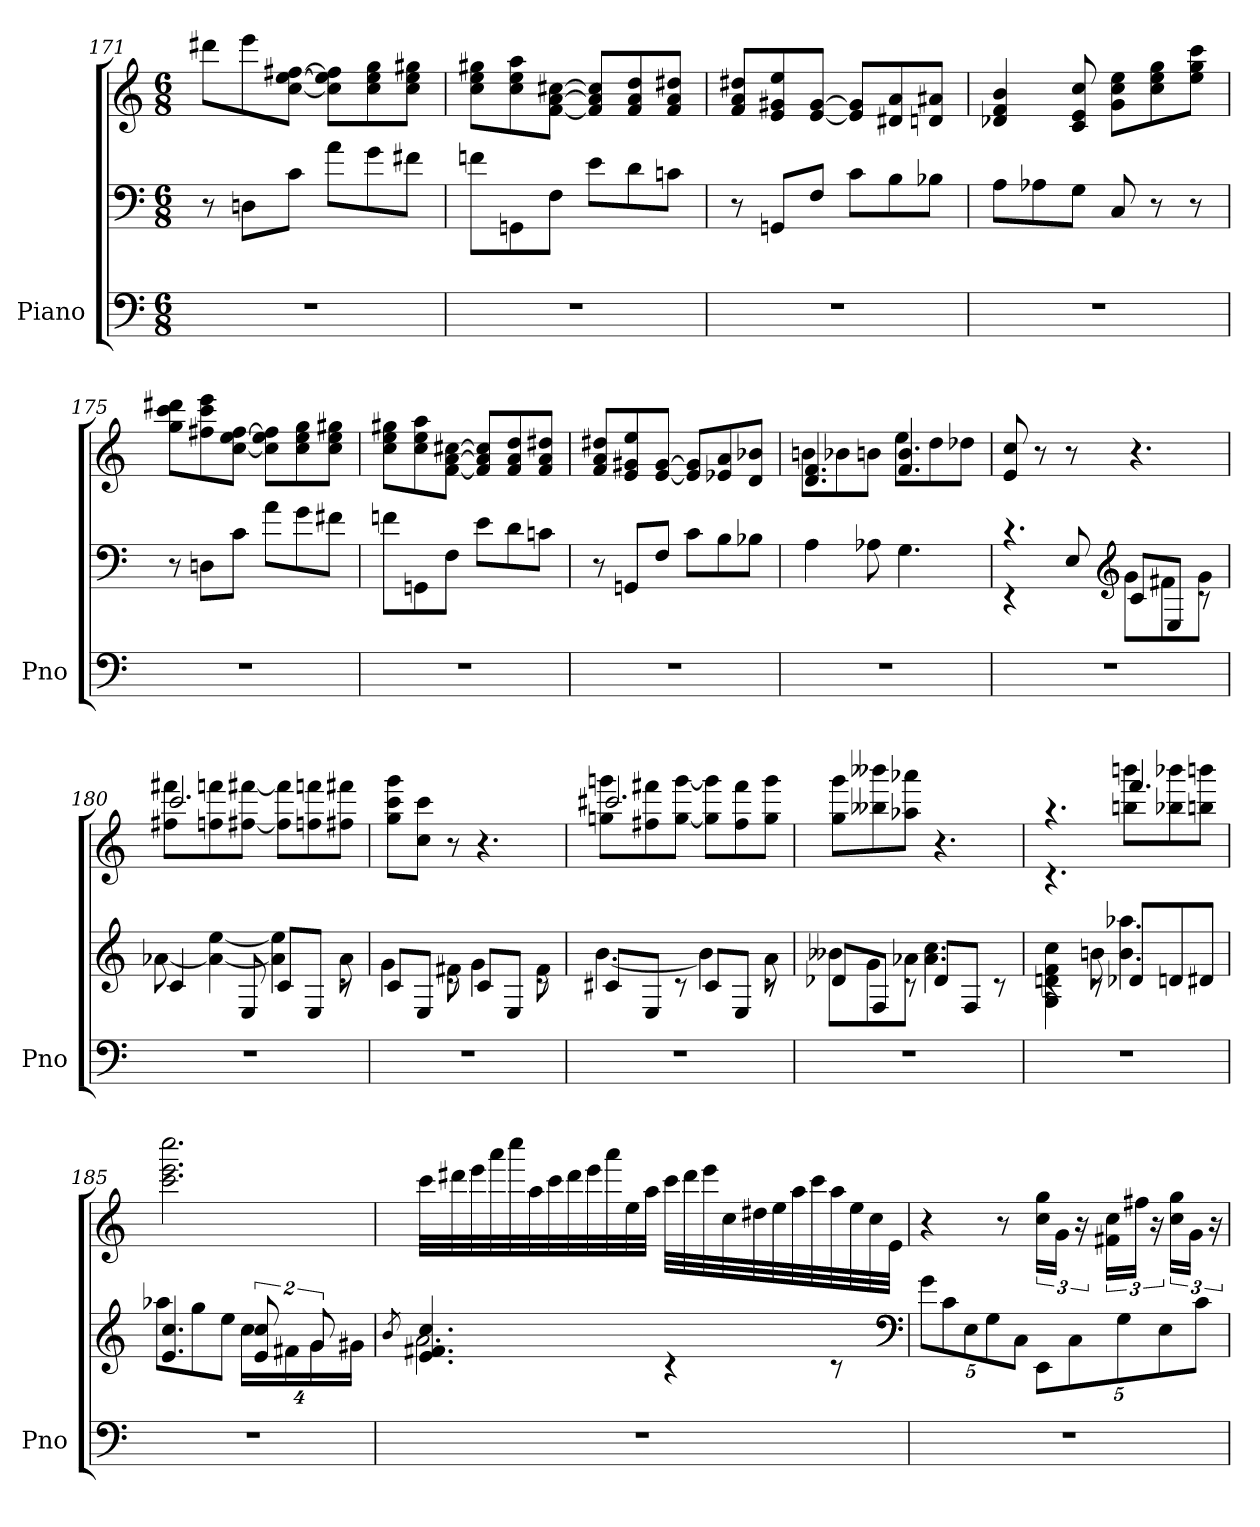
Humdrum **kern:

**kern	**kern	**kern
*part1	*part1	*part1
*staff3	*staff2	*staff1
*I"Piano	*	*
*I'Pno	*	*
*clefF4	*clefF4	*clefG2
*k[]	*k[]	*k[]
*M6/8	*M6/8	*M6/8
=171	=171	=171
2.r	8r	8ddd#XL
.	8DnL	8eee
.	8cJ	[8cc [8ee [8ff#XJ
.	8aL	8cc] 8ee] 8ff#]L
.	8g	8cc 8ee 8gg
.	8f#XJ	8cc 8ee 8gg#XJ
=172	=172	=172
2.r	8fnL	8cc 8ee 8gg#XL
.	8GGn	8cc 8ee 8aa
.	8FJ	[8f [8a [8cc#XJ
.	8eL	8f] 8a] 8cc#]L
.	8d	8f 8a 8dd
.	8cnJ	8f 8a 8dd#XJ
=173	=173	=173
2.r	8r	8f 8a 8dd#XL
.	8GGnL	8e 8g#X 8ee
.	8FJ	[8e [8g#J
.	8cL	8e] 8g#]L
.	8B	8d#X 8a
.	8B-XJ	8dn 8a#XJ
=174	=174	=174
2.r	8AL	4d-X 4f 4b
.	8A-X	.
.	8GJ	8c 8e 8cc
.	8C	8g 8cc 8eeL
.	8r	8cc 8ee 8gg
.	8r	8ee 8gg 8cccJ
=175	=175	=175
2.r	8r	8gg 8ccc 8ddd#XL
.	8DnL	8ff#X 8ccc 8eee
.	8cJ	[8cc [8ee [8ff#J
.	8aL	8cc] 8ee] 8ff#]L
.	8g	8cc 8ee 8gg
.	8f#XJ	8cc 8ee 8gg#XJ
=176	=176	=176
2.r	8fnL	8cc 8ee 8gg#XL
.	8GGn	8cc 8ee 8aa
.	8FJ	[8f [8a [8cc#XJ
.	8eL	8f] 8a] 8cc#]L
.	8d	8f 8a 8dd
.	8cnJ	8f 8a 8dd#XJ
=177	=177	=177
2.r	8r	8f 8a 8dd#XL
.	8GGnL	8e 8g#X 8ee
.	8FJ	[8e [8g#J
.	8cL	8e] 8g#]L
.	8B	8e-X 8a
.	8B-XJ	8d 8b-XJ
=178	=178	=178
*	*	*^
2.r	4A	4.d 4.f	8bnL
.	.	.	8b-X
.	8A-X	.	8bnJ
.	4.G	4.f 4.b	8eeL
.	.	.	8dd
.	.	.	8dd-XJ
*	*	*v	*v
=179	=179	=179
*	*^	*
2.r	4rEE	4.rc	8e 8cc
.	.	.	8r
.	8E	.	8r
*	*clefG2	*	*
.	8cL	8gL	4.r
.	8EJ	8f#X	.
.	8rc	8gJ	.
=180	=180	=180	=180
*	*	*	*^
2.r	4c	[8a-X	2.ccc	8ff#X 8fff#XL
.	.	4a-_ [4ee	.	8ffn 8fffn
.	8E	.	.	[8ff#X [8fff#XJ
.	8cL	4a-] 4ee]	.	8ff#] 8fff#]L
.	8EJ	.	.	8ffn 8fffn
.	8rc	8a-	.	8ff#X 8fff#XJ
*	*	*	*v	*v
=181	=181	=181	=181
2.r	8cL	4g	8gg 8ccc 8gggL
.	8EJ	.	8cc 8cccJ
.	8rc	8f#X	8r
.	8cL	4g	4.r
.	8EJ	.	.
.	8rc	8f#	.
=182	=182	=182	=182
*	*	*	*^
2.r	8c#XL	[4.b	2.ccc#X	8ggn 8gggnL
.	8EJ	.	.	8ff#X 8fff#X
.	8rc	.	.	[8gg [8gggJ
.	8c#L	4b]	.	8gg] 8ggg]L
.	8EJ	.	.	8ff# 8fff#
.	8rc	8a	.	8gg 8gggJ
*	*	*	*v	*v
=183	=183	=183	=183
2.r	8d-XL	8b--XL	8gg 8gggL
.	8FJ	8g	8bb--X 8bbb--X
.	8rc	8a-XJ	8aa-X 8aaa-XJ
.	8d-L	4.a- 4.cc	4.r
.	8FJ	.	.
.	8rc	.	.
=184	=184	=184	=184
*	*	*	*^
2.r	4rc	4G 4dn 4f 4cc	4.rc	4.raa
.	8rc	8bn	.	.
.	8d-XL	4.b 4.aa-X	4.fff	8bbn 8bbbnL
.	8dn	.	.	8bb-X 8bbb-X
.	8d#XJ	.	.	8bbn 8bbbnJ
*	*	*	*v	*v
=185	=185	=185	=185
2.r	4.e 4.cc	8aa-XL	2.ccc 2.eee 2.cccc
.	.	8gg	.
.	.	8eeJ	.
.	16%3e 16%3cc	32%3ccLL	.
.	.	32%3f#X	.
.	16%3g	32%3g	.
.	.	32%3g#XJJ	.
=186	=186	=186	=186
.	.	8qb/	.
2.r	4.e 4.f#X 4.cc	2.a	32cccLLL
.	.	.	32ddd#X
.	.	.	32eee
.	.	.	32aaa
.	.	.	32cccc
.	.	.	32aa
.	.	.	32ccc
.	.	.	32ddd#
.	.	.	32eee
.	.	.	32aaa
.	.	.	32ee
.	.	.	32aaJJJ
.	4rc	.	32cccLLL
.	.	.	32ddd#
.	.	.	32eee
.	.	.	32cc
.	.	.	32dd#X
.	.	.	32ee
.	.	.	32aa
.	.	.	32ccc
.	8rc	.	32aa
.	.	.	32ee
.	.	.	32cc
.	.	.	32eJJJ
*	*v	*v	*
*	*clefF4	*
=187	=187	=187
2.r	40%3gL	4r
.	40%3c	.
.	40%3E	.
.	40%3G	.
.	.	8r
.	40%3CJ	.
.	40%3EEL	24cc 24ggLL
.	.	24gJJ
.	40%3C	.
.	.	24r
.	.	24f#X 24ccLL
.	40%3G	.
.	.	24ff#XJJ
.	.	24r
.	40%3E	.
.	.	24cc 24ggLL
.	.	24gJJ
.	40%3cJ	.
.	.	24r
=	=	=
*-	*-	*-
